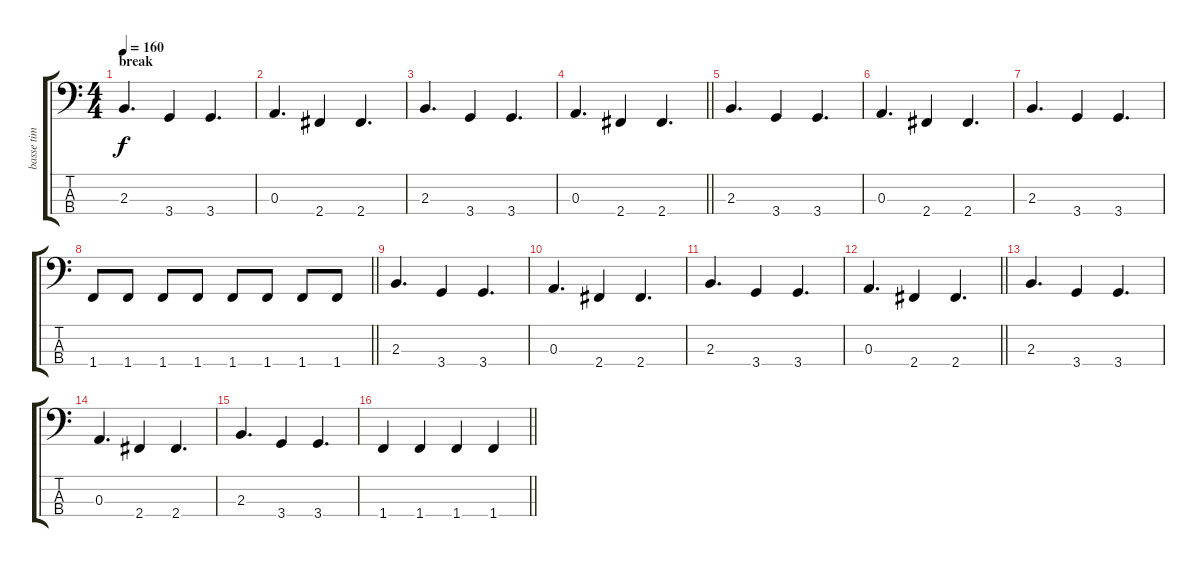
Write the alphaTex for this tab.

\track ("basse tim" "basse tim") {instrument electricbassfinger}
\staff {score tabs}
\tuning (G2 D2 A1 E1) {hide}
\ts (4 4)
\section ("" "break")
\tempo 160
\clef f4
\ks c
2.3.4{d dy f} 3.4.4 3.4.4{d} |
0.3.4{d} 2.4.4 2.4.4{d} |
2.3.4{d} 3.4.4 3.4.4{d} |
\barLineRight lightlight
0.3.4{d} 2.4.4 2.4.4{d} |
2.3.4{d} 3.4.4 3.4.4{d} |
0.3.4{d} 2.4.4 2.4.4{d} |
2.3.4{d} 3.4.4 3.4.4{d} |
\barLineRight lightlight
1.4.8 1.4.8 1.4.8 1.4.8 1.4.8 1.4.8 1.4.8 1.4.8 |
2.3.4{d} 3.4.4 3.4.4{d} |
0.3.4{d} 2.4.4 2.4.4{d} |
2.3.4{d} 3.4.4 3.4.4{d} |
\barLineRight lightlight
0.3.4{d} 2.4.4 2.4.4{d} |
2.3.4{d} 3.4.4 3.4.4{d} |
0.3.4{d} 2.4.4 2.4.4{d} |
2.3.4{d} 3.4.4 3.4.4{d} |
\barLineRight lightlight
1.4.4 1.4.4 1.4.4 1.4.4
